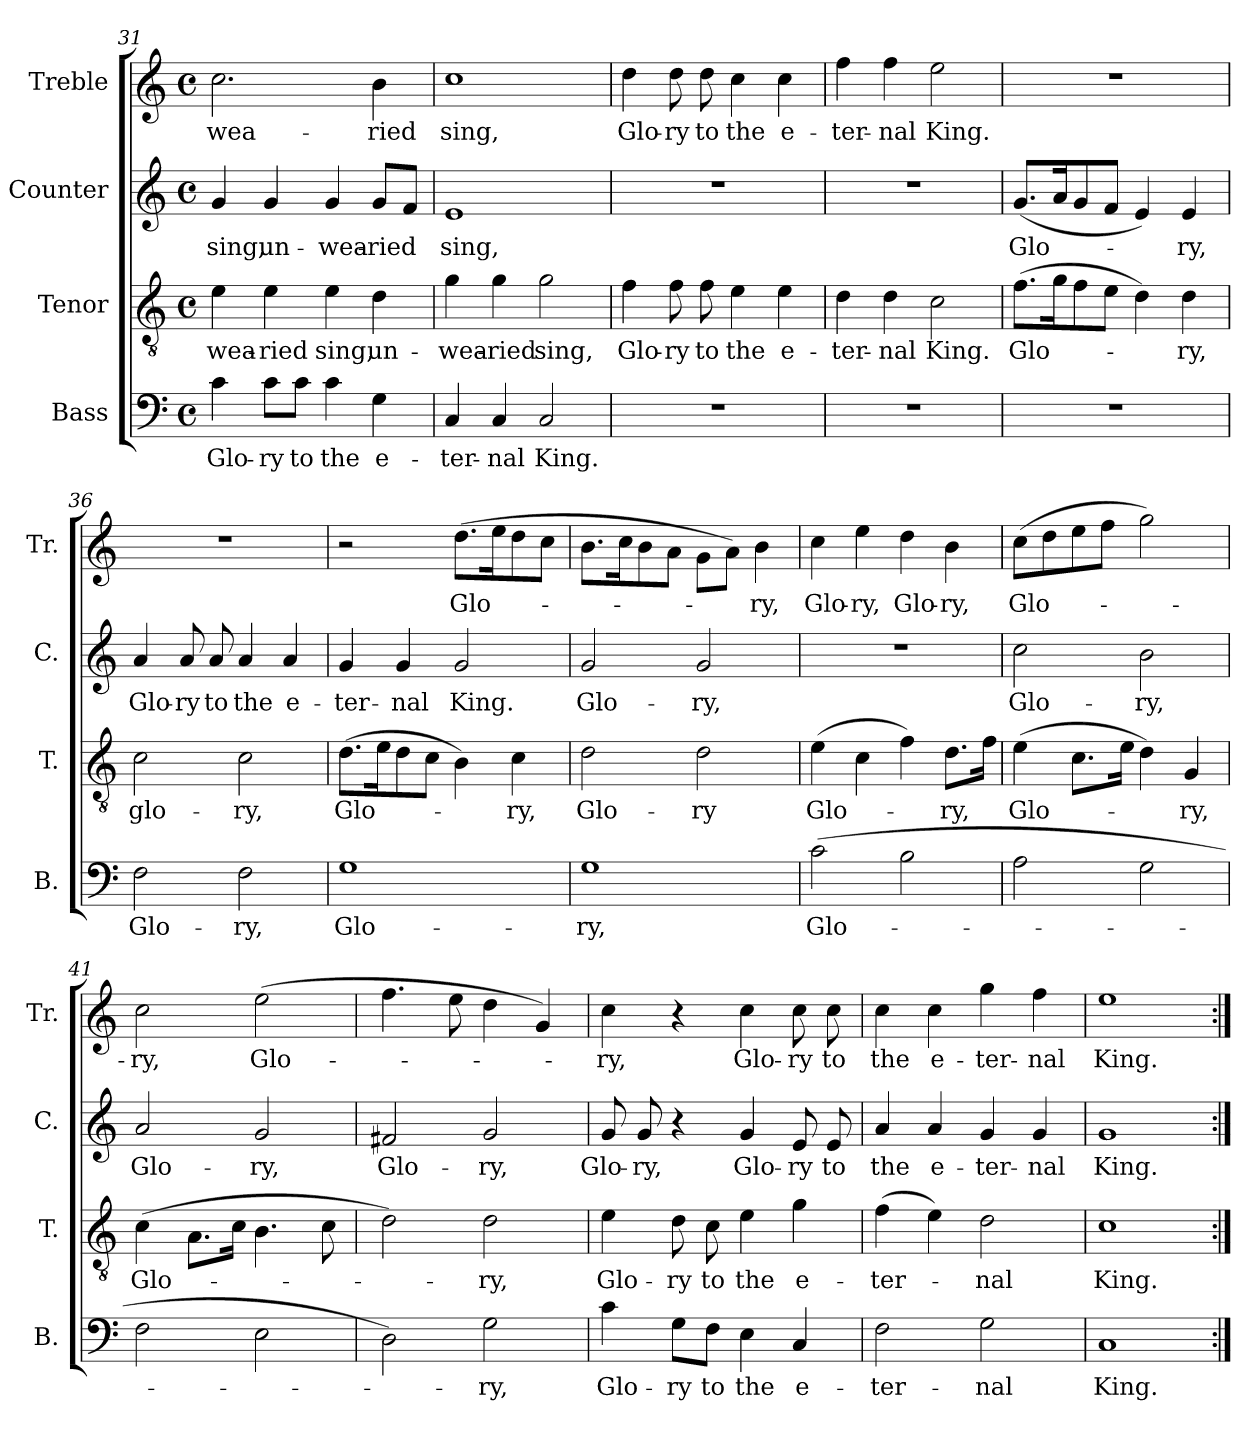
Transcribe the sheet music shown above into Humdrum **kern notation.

**kern	**text	**kern	**text	**kern	**text	**kern	**text
*part4	*part4	*part3	*part3	*part2	*part2	*part1	*part1
*staff4	*staff4	*staff3	*staff3	*staff2	*staff2	*staff1	*staff1
*I"Bass	*	*I"Tenor	*	*I"Counter	*	*I"Treble	*
*I'B.	*	*I'T.	*	*I'C.	*	*I'Tr.	*
*clefF4	*	*clefGv2	*	*clefG2	*	*clefG2	*
*k[]	*	*k[]	*	*k[]	*	*k[]	*
*M4/4	*	*M4/4	*	*M4/4	*	*M4/4	*
*met(c)	*	*met(c)	*	*met(c)	*	*met(c)	*
=31	=31	=31	=31	=31	=31	=31	=31
4c\	Glo-	4e\	-wea-	4g/	sing,	2.cc\	-wea-
8c\L	-ry	4e\	-ried	4g/	un-	.	.
8c\J	to	.	.	.	.	.	.
4c\	the	4e\	sing,	4g/	-wea-	.	.
4G\	e-	4d\	un-	8g/L	-ried	4b\	-ried
.	.	.	.	8f/J	.	.	.
!!LO:LB:g=z
=32	=32	=32	=32	=32	=32	=32	=32
4C/	-ter-	4g\	-wea-	1e	sing,	1cc	sing,
4C/	-nal	4g\	-ried	.	.	.	.
2C/	King.	2g\	sing,	.	.	.	.
=33	=33	=33	=33	=33	=33	=33	=33
1r	.	4f\	Glo-	1r	.	4dd\	Glo-
.	.	8f\	-ry	.	.	8dd\	-ry
.	.	8f\	to	.	.	8dd\	to
.	.	4e\	the	.	.	4cc\	the
.	.	4e\	e-	.	.	4cc\	e-
=34	=34	=34	=34	=34	=34	=34	=34
1r	.	4d\	-ter-	1r	.	4ff\	-ter-
.	.	4d\	-nal	.	.	4ff\	-nal
.	.	2c\	King.	.	.	2ee\	King.
=35	=35	=35	=35	=35	=35	=35	=35
1r	.	(8.f\L	Glo-	(8.g/L	Glo-	1r	.
.	.	16g\K	.	16a/K	.	.	.
.	.	8f\	.	8g/	.	.	.
.	.	8e\J	.	8f/J	.	.	.
.	.	4d\)	.	4e/)	.	.	.
.	.	4d\	-ry,	4e/	-ry,	.	.
=36	=36	=36	=36	=36	=36	=36	=36
2F\	Glo-	2c\	glo-	4a/	Glo-	1r	.
.	.	.	.	8a/	-ry	.	.
.	.	.	.	8a/	to	.	.
2F\	-ry,	2c\	-ry,	4a/	the	.	.
.	.	.	.	4a/	e-	.	.
=37	=37	=37	=37	=37	=37	=37	=37
1G	Glo-	(8.d\L	Glo-	4g/	-ter-	2r	.
.	.	16e\K	.	.	.	.	.
.	.	8d\	.	4g/	-nal	.	.
.	.	8c\J	.	.	.	.	.
.	.	4B\)	.	2g/	King.	(8.dd\L	Glo-
.	.	.	.	.	.	16ee\K	.
.	.	4c\	ry,	.	.	8dd\	.
.	.	.	.	.	.	8cc\J	.
=38	=38	=38	=38	=38	=38	=38	=38
1G	-ry,	2d\	Glo-	2g/	Glo-	8.b\L	.
.	.	.	.	.	.	16cc\K	.
.	.	.	.	.	.	8b\	.
.	.	.	.	.	.	8a\J	.
.	.	2d\	-ry	2g/	-ry,	8g\L	.
.	.	.	.	.	.	8a\J)	.
.	.	.	.	.	.	4b\	-ry,
!!LO:LB:g=z
=39	=39	=39	=39	=39	=39	=39	=39
(2c\	Glo-	(4e\	Glo-	1r	.	4cc\	Glo-
.	.	4c\	.	.	.	4ee\	-ry,
2B\	.	4f\)	.	.	.	4dd\	Glo-
.	.	8.d\L	-ry,	.	.	4b\	-ry,
.	.	16f\Jk	.	.	.	.	.
=40	=40	=40	=40	=40	=40	=40	=40
2A\	.	(4e\	Glo-	2cc\	Glo-	(8cc\L	Glo-
.	.	.	.	.	.	8dd\	.
.	.	8.c\L	.	.	.	8ee\	.
.	.	.	.	.	.	8ff\J	.
.	.	16e\Jk	.	.	.	.	.
2G\	.	4d\)	.	2b\	-ry,	2gg\)	.
.	.	4G/	-ry,	.	.	.	.
=41	=41	=41	=41	=41	=41	=41	=41
2F\	.	(4c\	Glo-	2a/	Glo-	2cc\	ry,
.	.	8.A\L	.	.	.	.	.
.	.	16c\Jk	.	.	.	.	.
2E\	.	4.B\	.	2g/	-ry,	(2ee\	Glo-
.	.	8c\	.	.	.	.	.
=42	=42	=42	=42	=42	=42	=42	=42
2D\)	.	2d\)	.	2f#X/	Glo-	4.ff\	.
.	.	.	.	.	.	8ee\	.
2G\	-ry,	2d\	-ry,	2g/	-ry,	4dd\	.
.	.	.	.	.	.	4g/)	.
=43	=43	=43	=43	=43	=43	=43	=43
4c\	Glo-	4e\	Glo-	8g/	Glo-	4cc\	-ry,
.	.	.	.	8g/	-ry,	.	.
8G\L	-ry	8d\	-ry	4r	.	4r	.
8F\J	to	8c\	to	.	.	.	.
4E\	the	4e\	the	4g/	Glo-	4cc\	Glo-
4C/	e-	4g\	e-	8e/	-ry	8cc\	-ry
.	.	.	.	8e/	to	8cc\	to
=44	=44	=44	=44	=44	=44	=44	=44
2F\	-ter-	(4f\	-ter-	4a/	the	4cc\	the
.	.	4e\)	.	4a/	e-	4cc\	e-
2G\	-nal	2d\	-nal	4g/	-ter-	4gg\	-ter-
.	.	.	.	4g/	-nal	4ff\	-nal
=45	=45	=45	=45	=45	=45	=45	=45
1C	King.	1c	King.	1g	King.	1ee	King.
=:|!	=:|!	=:|!	=:|!	=:|!	=:|!	=:|!	=:|!
*-	*-	*-	*-	*-	*-	*-	*-
